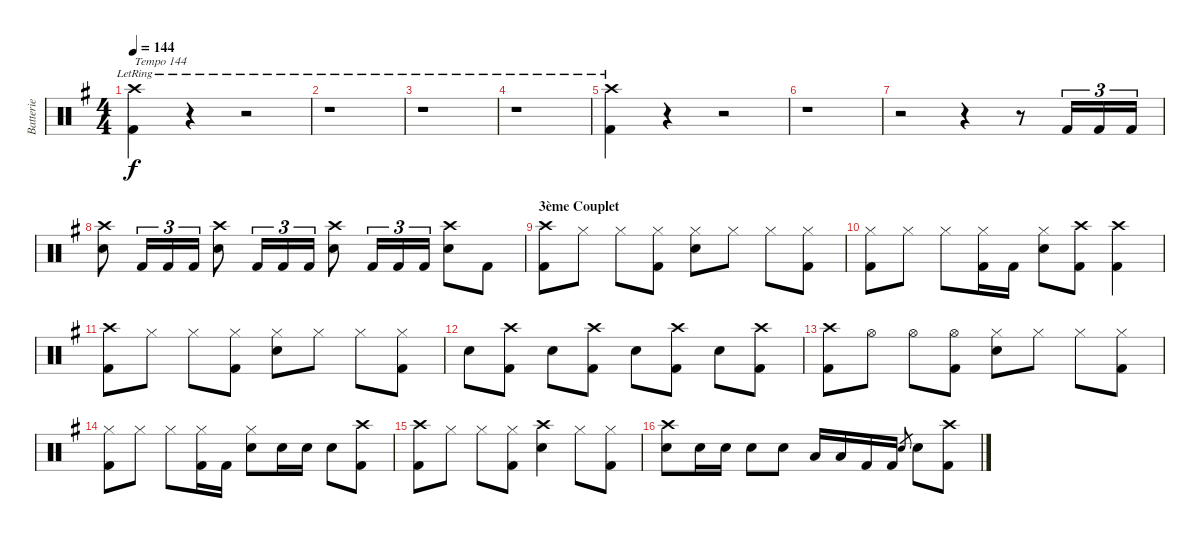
\track ("Batterie" "Batterie") {instrument percussion}
\staff {score}
\articulation defaults
\ts (4 4)
\tempo 144
\clef neutral
\ks g
("Crash high (hit)"{lr} "Kick (hit) 2"{lr}).4{txt "Tempo 144" dy f} r.4 r.2 |
r.1 |
r.1 |
r.1 |
("Crash high (hit)"{lr} "Kick (hit) 2"{lr}).4 r.4 r.2 |
r.1 |
r.2 r.4 r.8 "Kick (hit) 2".16{tu (3 2)} "Kick (hit) 2".16{tu (3 2)} "Kick (hit) 2".16{tu (3 2)} |
("Crash high (hit)" "Snare (hit) 2").8 "Kick (hit) 2".16{tu (3 2)} "Kick (hit) 2".16{tu (3 2)} "Kick (hit) 2".16{tu (3 2)} ("Crash high (hit)" "Snare (hit) 2").8 "Kick (hit) 2".16{tu (3 2)} "Kick (hit) 2".16{tu (3 2)} "Kick (hit) 2".16{tu (3 2)} ("Crash high (hit)" "Snare (hit) 2").8 "Kick (hit) 2".16{tu (3 2)} "Kick (hit) 2".16{tu (3 2)} "Kick (hit) 2".16{tu (3 2)} ("Crash high (hit)" "Snare (hit) 2").8 "Kick (hit) 2".8 |
\section ("" "3ème Couplet")
("Crash high (hit)" "Kick (hit) 2").8 "Hi-Hat (closed)".8 "Hi-Hat (closed)".8 ("Hi-Hat (closed)" "Kick (hit) 2").8 ("Hi-Hat (closed)" "Snare (hit) 2").8 "Hi-Hat (closed)".8 "Hi-Hat (closed)".8 ("Hi-Hat (closed)" "Kick (hit) 2").8 |
("Hi-Hat (closed)" "Kick (hit) 2").8 "Hi-Hat (closed)".8 "Hi-Hat (closed)".8 ("Hi-Hat (closed)" "Kick (hit) 2").16 "Kick (hit) 2".16 ("Hi-Hat (closed)" "Snare (hit) 2").8 ("Crash high (hit)" "Kick (hit) 2").8 ("Crash high (hit)" "Kick (hit) 2").4 |
("Crash high (hit)" "Kick (hit) 2").8 "Hi-Hat (closed)".8 "Hi-Hat (closed)".8 ("Hi-Hat (closed)" "Kick (hit) 2").8 ("Hi-Hat (closed)" "Snare (hit) 2").8 "Hi-Hat (closed)".8 "Hi-Hat (closed)".8 ("Hi-Hat (closed)" "Kick (hit) 2").8 |
"Snare (hit) 2".8 ("Crash high (hit)" "Kick (hit) 2").8 "Snare (hit) 2".8 ("Crash high (hit)" "Kick (hit) 2").8 "Snare (hit) 2".8 ("Crash high (hit)" "Kick (hit) 2").8 "Snare (hit) 2".8 ("Crash high (hit)" "Kick (hit) 2").8 |
("Crash high (hit)" "Kick (hit) 2").8 "Hi-Hat (open)".8 "Hi-Hat (open)".8 ("Hi-Hat (open)" "Kick (hit) 2").8 ("Hi-Hat (closed)" "Snare (hit) 2").8 "Hi-Hat (closed)".8 "Hi-Hat (closed)".8 ("Hi-Hat (closed)" "Kick (hit) 2").8 |
("Hi-Hat (closed)" "Kick (hit) 2").8 "Hi-Hat (closed)".8 "Hi-Hat (closed)".8 ("Hi-Hat (closed)" "Kick (hit) 2").16 "Kick (hit) 2".16 ("Hi-Hat (closed)" "Snare (hit) 2").8 "Snare (hit) 2".16 "Snare (hit) 2".16 "Snare (hit) 2".8 ("Crash high (hit)" "Kick (hit) 2").8 |
("Crash high (hit)" "Kick (hit) 2").8 "Hi-Hat (closed)".8 "Hi-Hat (closed)".8 ("Hi-Hat (closed)" "Kick (hit) 2").8 ("Crash high (hit)" "Snare (hit) 2").4 "Hi-Hat (closed)".8 ("Hi-Hat (closed)" "Kick (hit) 2").8 |
("Crash high (hit)" "Snare (hit) 2").8 "Snare (hit) 2".16 "Snare (hit) 2".16 "Snare (hit) 2".8 "Snare (hit) 2".8 "Low Tom (hit)".16 "Low Tom (hit)".16 "Kick (hit) 2".16 "Kick (hit) 2".16 "Snare (hit) 2".8{gr} "Snare (hit) 2".8 ("Crash high (hit)" "Kick (hit) 2").8
